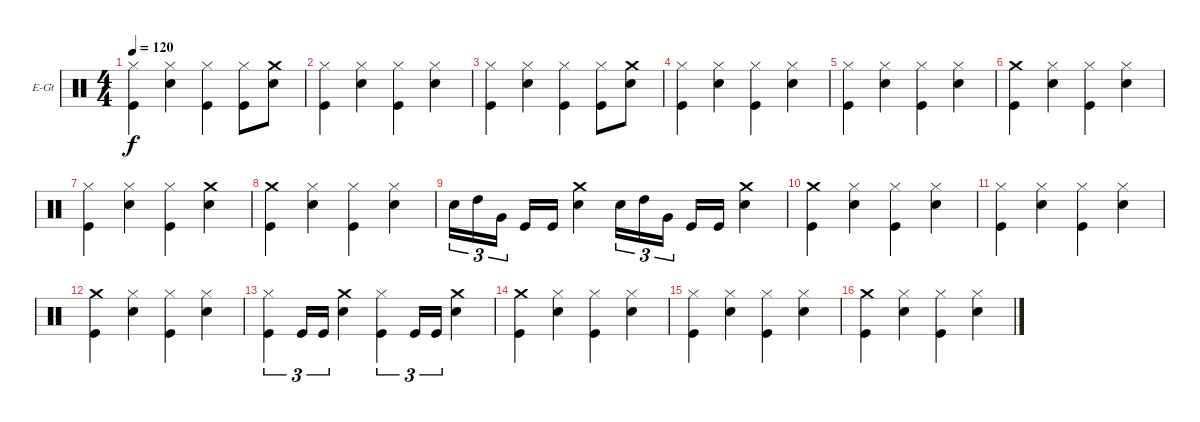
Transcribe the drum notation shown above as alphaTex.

\defaultSystemsLayout 4
\bracketExtendMode groupsimilarinstruments
\firstSystemTrackNameOrientation horizontal
\otherSystemsTrackNameOrientation horizontal
\track ("Lars Ultrich (Drums)" "E-Gt") {instrument percussion}
\staff {score}
\articulation defaults
\ts (4 4)
\tempo 120
\clef neutral
\ks c
("Hi-Hat (closed)" "Kick (hit)").4{dy f} ("Hi-Hat (closed)" "Snare (hit) 2").4 ("Hi-Hat (closed)" "Kick (hit)").4 ("Hi-Hat (closed)" "Kick (hit)").8 ("Crash medium (hit)" "Snare (hit) 2").8 |
("Hi-Hat (closed)" "Kick (hit)").4 ("Hi-Hat (closed)" "Snare (hit) 2").4 ("Hi-Hat (closed)" "Kick (hit)").4 ("Hi-Hat (closed)" "Snare (hit) 2").4 |
("Hi-Hat (closed)" "Kick (hit)").4 ("Hi-Hat (closed)" "Snare (hit) 2").4 ("Hi-Hat (closed)" "Kick (hit)").4 ("Hi-Hat (closed)" "Kick (hit)").8 ("Crash medium (hit)" "Snare (hit) 2").8 |
("Hi-Hat (closed)" "Kick (hit)").4 ("Hi-Hat (closed)" "Snare (hit) 2").4 ("Hi-Hat (closed)" "Kick (hit)").4 ("Hi-Hat (closed)" "Snare (hit) 2").4 |
("Hi-Hat (closed)" "Kick (hit)").4 ("Hi-Hat (closed)" "Snare (hit) 2").4 ("Hi-Hat (closed)" "Kick (hit)").4 ("Hi-Hat (closed)" "Snare (hit) 2").4 |
("Crash medium (hit)" "Kick (hit)").4 ("Hi-Hat (closed)" "Snare (hit) 2").4 ("Hi-Hat (closed)" "Kick (hit)").4 ("Hi-Hat (closed)" "Snare (hit) 2").4 |
("Hi-Hat (closed)" "Kick (hit)").4 ("Hi-Hat (closed)" "Snare (hit) 2").4 ("Hi-Hat (closed)" "Kick (hit)").4 ("Crash medium (hit)" "Snare (hit) 2").4 |
("Crash medium (hit)" "Kick (hit)").4 ("Hi-Hat (closed)" "Snare (hit) 2").4 ("Hi-Hat (closed)" "Kick (hit)").4 ("Hi-Hat (closed)" "Snare (hit) 2").4 |
"Snare (hit) 2".16{tu (3 2)} "High Tom (hit)".16{tu (3 2)} "Very Low Tom (hit)".16{tu (3 2)} "Kick (hit)".16 "Kick (hit)".16 ("Crash medium (hit)" "Snare (hit) 2").4 "Snare (hit) 2".16{tu (3 2)} "High Tom (hit)".16{tu (3 2)} "Very Low Tom (hit)".16{tu (3 2)} "Kick (hit)".16 "Kick (hit)".16 ("Crash medium (hit)" "Snare (hit) 2").4 |
("Crash medium (hit)" "Kick (hit)").4 ("Hi-Hat (closed)" "Snare (hit) 2").4 ("Hi-Hat (closed)" "Kick (hit)").4 ("Hi-Hat (closed)" "Snare (hit) 2").4 |
("Hi-Hat (closed)" "Kick (hit)").4 ("Hi-Hat (closed)" "Snare (hit) 2").4 ("Hi-Hat (closed)" "Kick (hit)").4 ("Hi-Hat (closed)" "Snare (hit) 2").4 |
("Crash medium (hit)" "Kick (hit)").4 ("Hi-Hat (closed)" "Snare (hit) 2").4 ("Hi-Hat (closed)" "Kick (hit)").4 ("Hi-Hat (closed)" "Snare (hit) 2").4 |
("Hi-Hat (closed)" "Kick (hit)").4{tu (3 2)} "Kick (hit)".16{tu (3 2)} "Kick (hit)".16{tu (3 2)} ("Crash medium (hit)" "Snare (hit) 2").4 ("Hi-Hat (closed)" "Kick (hit)").4{tu (3 2)} "Kick (hit)".16{tu (3 2)} "Kick (hit)".16{tu (3 2)} ("Crash medium (hit)" "Snare (hit) 2").4 |
("Crash medium (hit)" "Kick (hit)").4 ("Hi-Hat (closed)" "Snare (hit) 2").4 ("Hi-Hat (closed)" "Kick (hit)").4 ("Hi-Hat (closed)" "Snare (hit) 2").4 |
("Hi-Hat (closed)" "Kick (hit)").4 ("Hi-Hat (closed)" "Snare (hit) 2").4 ("Hi-Hat (closed)" "Kick (hit)").4 ("Hi-Hat (closed)" "Snare (hit) 2").4 |
("Crash medium (hit)" "Kick (hit)").4 ("Hi-Hat (closed)" "Snare (hit) 2").4 ("Hi-Hat (closed)" "Kick (hit)").4 ("Hi-Hat (closed)" "Snare (hit) 2").4
